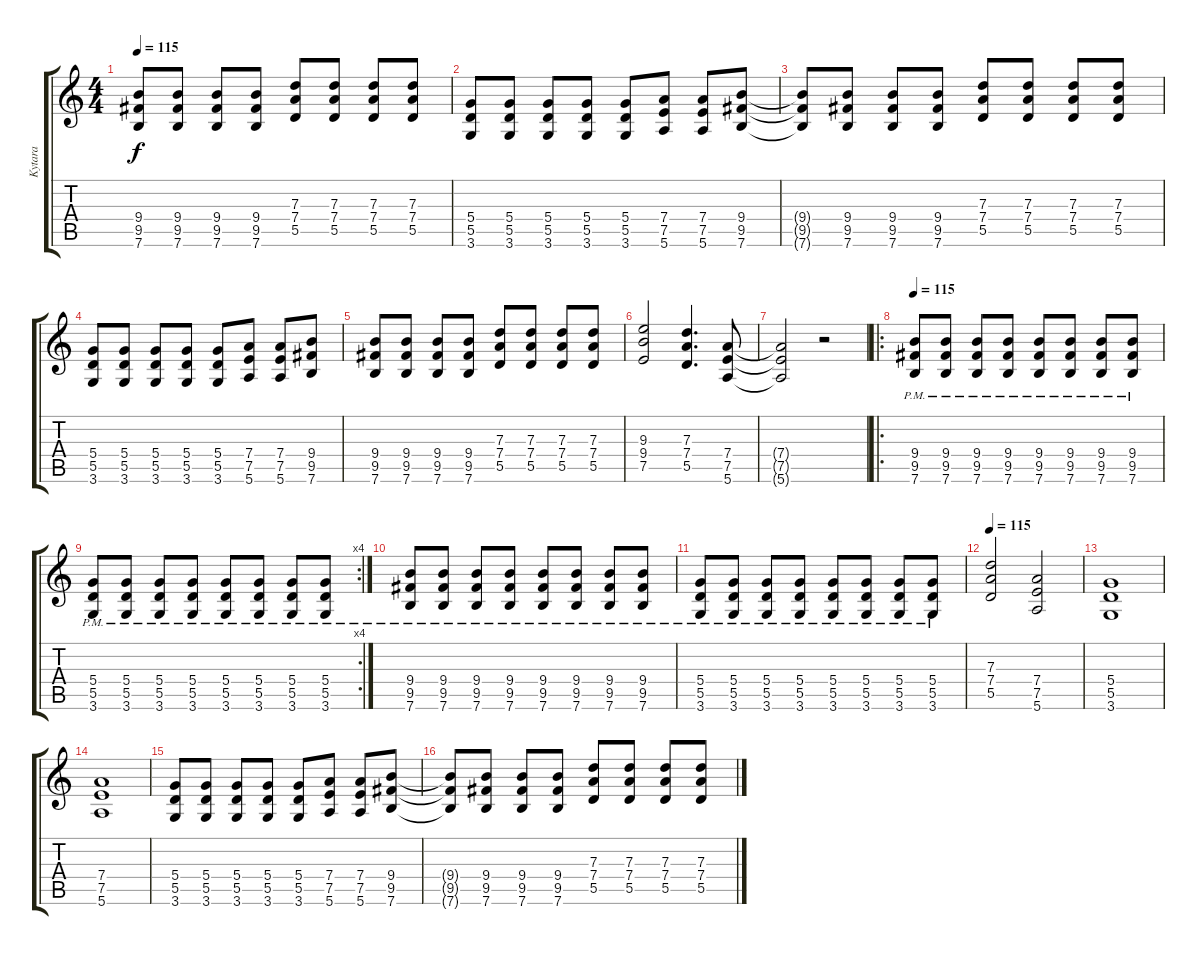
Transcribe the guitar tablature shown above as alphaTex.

\track ("Kytara" "Kytara") {instrument distortionguitar}
\staff {score tabs}
\tuning (E4 B3 G3 D3 A2 E2) {hide}
\ts (4 4)
\tempo 115
\clef g2
\ks c
(9.4{t} 9.5{t} 7.6{t}).8{dy f} (9.4 9.5 7.6).8 (9.4 9.5 7.6).8 (9.4 9.5 7.6).8 (7.3 7.4 5.5).8 (7.3 7.4 5.5).8 (7.3 7.4 5.5).8 (7.3 7.4 5.5).8 |
(5.4 5.5 3.6).8{instrument distortionguitar} (5.4 5.5 3.6).8 (5.4 5.5 3.6).8 (5.4 5.5 3.6).8 (5.4 5.5 3.6).8 (7.4 7.5 5.6).8 (7.4 7.5 5.6).8 (9.4 9.5 7.6).8 |
(9.4{t} 9.5{t} 7.6{t}).8 (9.4 9.5 7.6).8 (9.4 9.5 7.6).8 (9.4 9.5 7.6).8 (7.3 7.4 5.5).8 (7.3 7.4 5.5).8 (7.3 7.4 5.5).8 (7.3 7.4 5.5).8 |
(5.4 5.5 3.6).8 (5.4 5.5 3.6).8 (5.4 5.5 3.6).8 (5.4 5.5 3.6).8 (5.4 5.5 3.6).8 (7.4 7.5 5.6).8 (7.4 7.5 5.6).8 (9.4 9.5 7.6).8 |
(9.4 9.5 7.6).8 (9.4 9.5 7.6).8 (9.4 9.5 7.6).8 (9.4 9.5 7.6).8 (7.3 7.4 5.5).8 (7.3 7.4 5.5).8 (7.3 7.4 5.5).8 (7.3 7.4 5.5).8 |
(9.3 9.4 7.5).2 (7.3 7.4 5.5).4{d} (7.4 7.5 5.6).8 |
(7.4{t} 7.5{t} 5.6{t}).2 r.2 |
\ro
\tempo 115
(9.4{pm} 9.5{pm} 7.6{pm}).8{volume 8} (9.4{pm} 9.5{pm} 7.6{pm}).8 (9.4{pm} 9.5{pm} 7.6{pm}).8 (9.4{pm} 9.5{pm} 7.6{pm}).8 (9.4{pm} 9.5{pm} 7.6{pm}).8 (9.4{pm} 9.5{pm} 7.6{pm}).8 (9.4{pm} 9.5{pm} 7.6{pm}).8 (9.4{pm} 9.5{pm} 7.6{pm}).8 |
\rc 4
(5.4{pm} 5.5{pm} 3.6{pm}).8 (5.4{pm} 5.5{pm} 3.6{pm}).8 (5.4{pm} 5.5{pm} 3.6{pm}).8 (5.4{pm} 5.5{pm} 3.6{pm}).8 (5.4{pm} 5.5{pm} 3.6{pm}).8 (5.4{pm} 5.5{pm} 3.6{pm}).8 (5.4{pm} 5.5{pm} 3.6{pm}).8 (5.4{pm} 5.5{pm} 3.6{pm}).8 |
(9.4{pm} 9.5{pm} 7.6{pm}).8 (9.4{pm} 9.5{pm} 7.6{pm}).8 (9.4{pm} 9.5{pm} 7.6{pm}).8 (9.4{pm} 9.5{pm} 7.6{pm}).8 (9.4{pm} 9.5{pm} 7.6{pm}).8 (9.4{pm} 9.5{pm} 7.6{pm}).8 (9.4{pm} 9.5{pm} 7.6{pm}).8 (9.4{pm} 9.5{pm} 7.6{pm}).8 |
(5.4{pm} 5.5{pm} 3.6{pm}).8 (5.4{pm} 5.5{pm} 3.6{pm}).8 (5.4{pm} 5.5{pm} 3.6{pm}).8 (5.4{pm} 5.5{pm} 3.6{pm}).8 (5.4{pm} 5.5{pm} 3.6{pm}).8 (5.4{pm} 5.5{pm} 3.6{pm}).8 (5.4{pm} 5.5{pm} 3.6{pm}).8 (5.4{pm} 5.5{pm} 3.6{pm}).8 |
\tempo 115
(7.3 7.4 5.5).2 (7.4 7.5 5.6).2 |
(5.4 5.5 3.6).1 |
(7.4 7.5 5.6).1 |
(5.4 5.5 3.6).8{instrument distortionguitar} (5.4 5.5 3.6).8 (5.4 5.5 3.6).8 (5.4 5.5 3.6).8 (5.4 5.5 3.6).8 (7.4 7.5 5.6).8 (7.4 7.5 5.6).8 (9.4 9.5 7.6).8 |
(9.4{t} 9.5{t} 7.6{t}).8 (9.4 9.5 7.6).8 (9.4 9.5 7.6).8 (9.4 9.5 7.6).8 (7.3 7.4 5.5).8 (7.3 7.4 5.5).8 (7.3 7.4 5.5).8 (7.3 7.4 5.5).8
